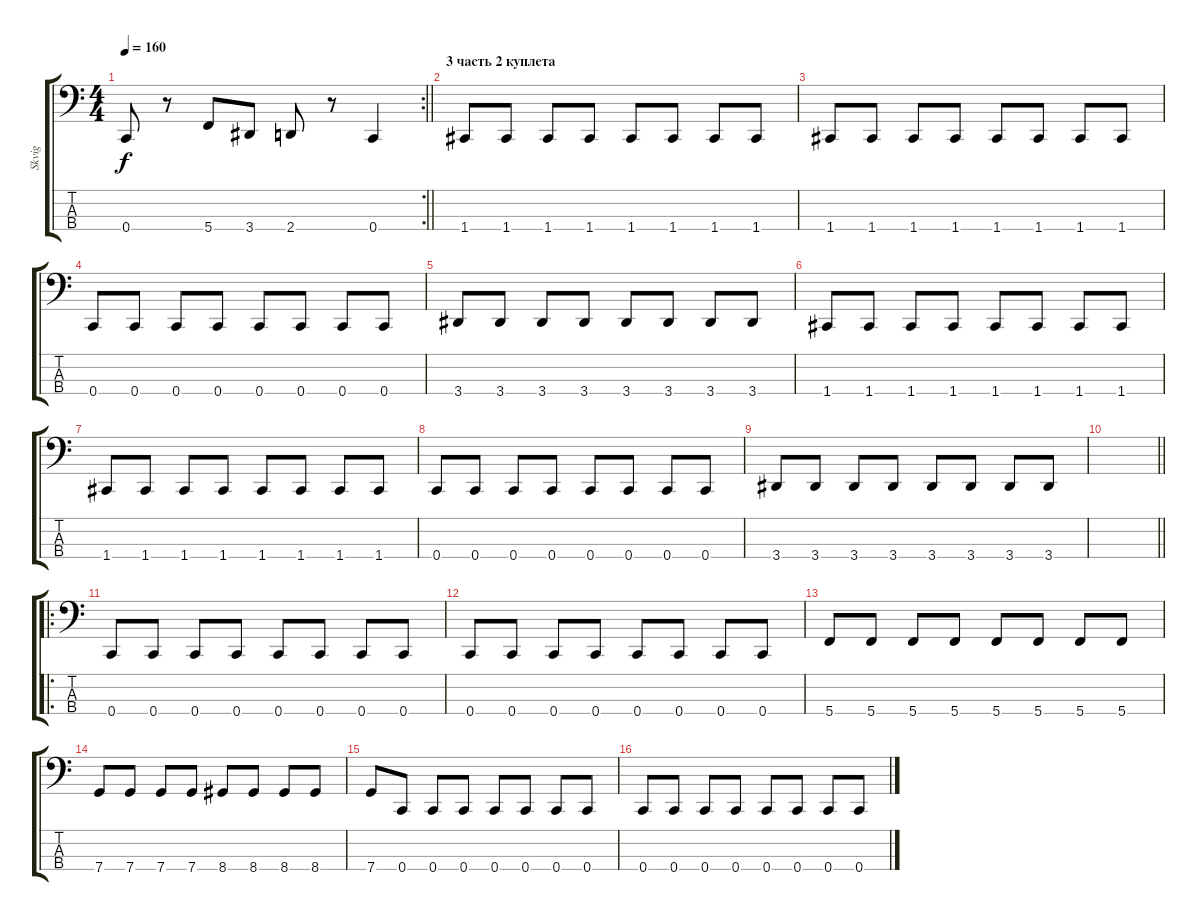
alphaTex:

\track ("Skvig" "Skvig") {instrument slapbass1}
\staff {score tabs}
\tuning (Eb2 Bb1 F1 C1) {hide}
\rc 2
\ts (4 4)
\tempo 160
\clef f4
\barLineRight lightlight
\ks c
0.4.8{dy f} r.8 5.4.8 3.4.8 2.4.8 r.8 0.4.4 |
\section ("" "3 часть 2 куплета")
1.4.8 1.4.8 1.4.8 1.4.8 1.4.8 1.4.8 1.4.8 1.4.8 |
1.4.8 1.4.8 1.4.8 1.4.8 1.4.8 1.4.8 1.4.8 1.4.8 |
0.4.8 0.4.8 0.4.8 0.4.8 0.4.8 0.4.8 0.4.8 0.4.8 |
3.4.8 3.4.8 3.4.8 3.4.8 3.4.8 3.4.8 3.4.8 3.4.8 |
1.4.8 1.4.8 1.4.8 1.4.8 1.4.8 1.4.8 1.4.8 1.4.8 |
1.4.8 1.4.8 1.4.8 1.4.8 1.4.8 1.4.8 1.4.8 1.4.8 |
0.4.8 0.4.8 0.4.8 0.4.8 0.4.8 0.4.8 0.4.8 0.4.8 |
3.4.8 3.4.8 3.4.8 3.4.8 3.4.8 3.4.8 3.4.8 3.4.8 |
\barLineRight lightlight
|
\ro
0.4.8 0.4.8 0.4.8 0.4.8 0.4.8 0.4.8 0.4.8 0.4.8 |
0.4.8 0.4.8 0.4.8 0.4.8 0.4.8 0.4.8 0.4.8 0.4.8 |
5.4.8 5.4.8 5.4.8 5.4.8 5.4.8 5.4.8 5.4.8 5.4.8 |
7.4.8 7.4.8 7.4.8 7.4.8 8.4.8 8.4.8 8.4.8 8.4.8 |
7.4.8 0.4.8 0.4.8 0.4.8 0.4.8 0.4.8 0.4.8 0.4.8 |
0.4.8 0.4.8 0.4.8 0.4.8 0.4.8 0.4.8 0.4.8 0.4.8
